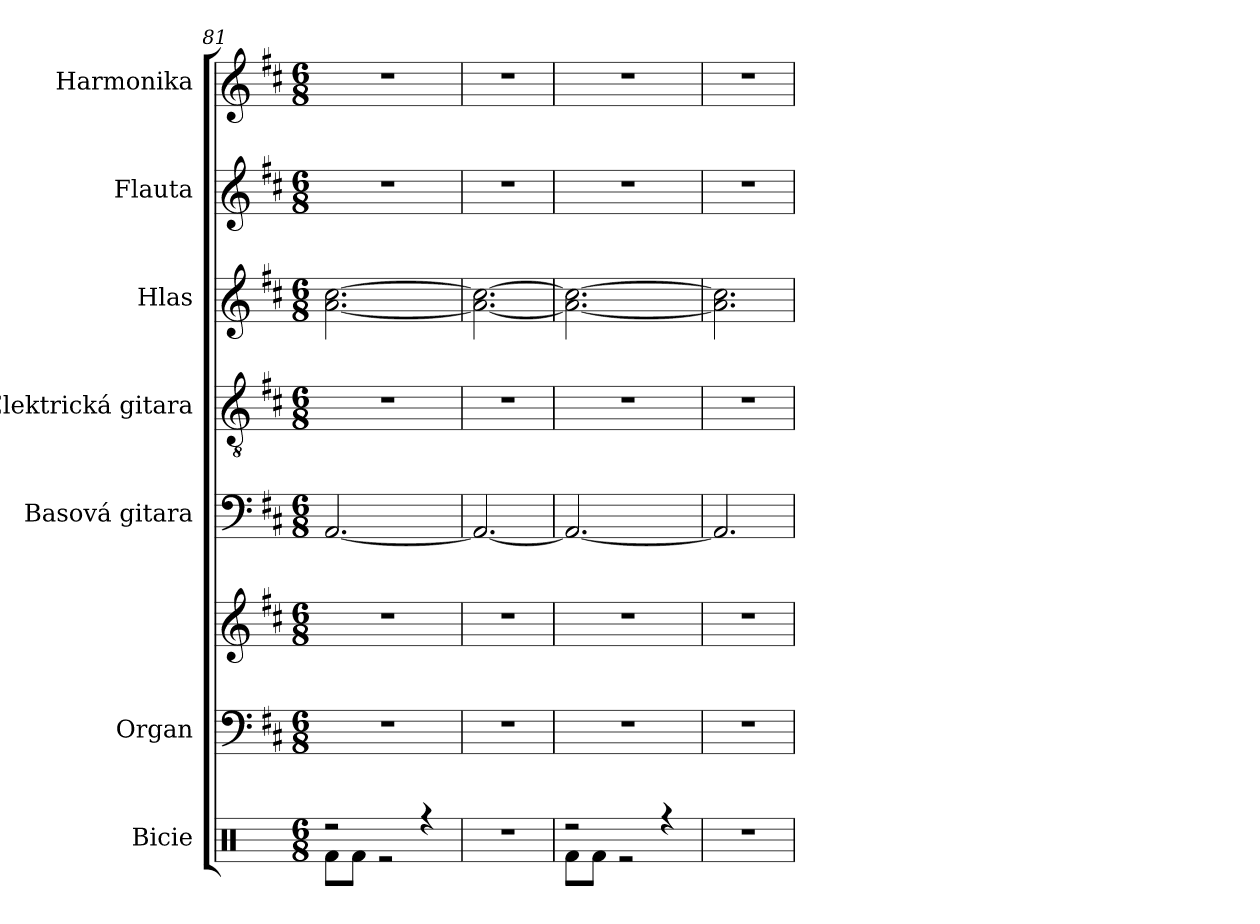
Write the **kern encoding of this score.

**kern	**kern	**kern	**kern	**kern	**kern	**kern	**kern
*part7	*part6	*part6	*part5	*part4	*part3	*part2	*part1
*staff8	*staff7	*staff6	*staff5	*staff4	*staff3	*staff2	*staff1
*I"Bicie	*I"Organ	*	*I"Basová gitara	*I"Elektrická gitara	*I"Hlas	*I"Flauta	*I"Harmonika
*	*I'Org.	*	*	*	*I'Hl.	*I'Fl.	*I'Harm.
*clefX	*clefF4	*clefG2	*clefF4	*clefGv2	*clefG2	*clefG2	*clefG2
*	*	*	*ITrd7c12	*	*	*	*
*k[]	*k[f#c#]	*k[f#c#]	*k[f#c#]	*k[f#c#]	*k[f#c#]	*k[f#c#]	*k[f#c#]
*M6/8	*M6/8	*M6/8	*M6/8	*M6/8	*M6/8	*M6/8	*M6/8
=81	=81	=81	=81	=81	=81	=81	=81
*^	*	*	*	*	*	*	*
2r	8Rf\L	2.r	2.r	[2.AAA/	2.r	[2.a\ [2.cc#\	2.r	2.r
.	8Rf\J	.	.	.	.	.	.	.
.	2r	.	.	.	.	.	.	.
4r	.	.	.	.	.	.	.	.
*v	*v	*	*	*	*	*	*	*
=82	=82	=82	=82	=82	=82	=82	=82
2.r	2.r	2.r	2.AAA/_	2.r	2.a\_ 2.cc#\_	2.r	2.r
!!LO:PB:g=z
=83	=83	=83	=83	=83	=83	=83	=83
*^	*	*	*	*	*	*	*
2r	8Rf\L	2.r	2.r	2.AAA/_	2.r	2.a\_ 2.cc#\_	2.r	2.r
.	8Rf\J	.	.	.	.	.	.	.
.	2r	.	.	.	.	.	.	.
4r	.	.	.	.	.	.	.	.
*v	*v	*	*	*	*	*	*	*
=84	=84	=84	=84	=84	=84	=84	=84
2.r	2.r	2.r	2.AAA/]	2.r	2.a\] 2.cc#\]	2.r	2.r
=	=	=	=	=	=	=	=
*-	*-	*-	*-	*-	*-	*-	*-
